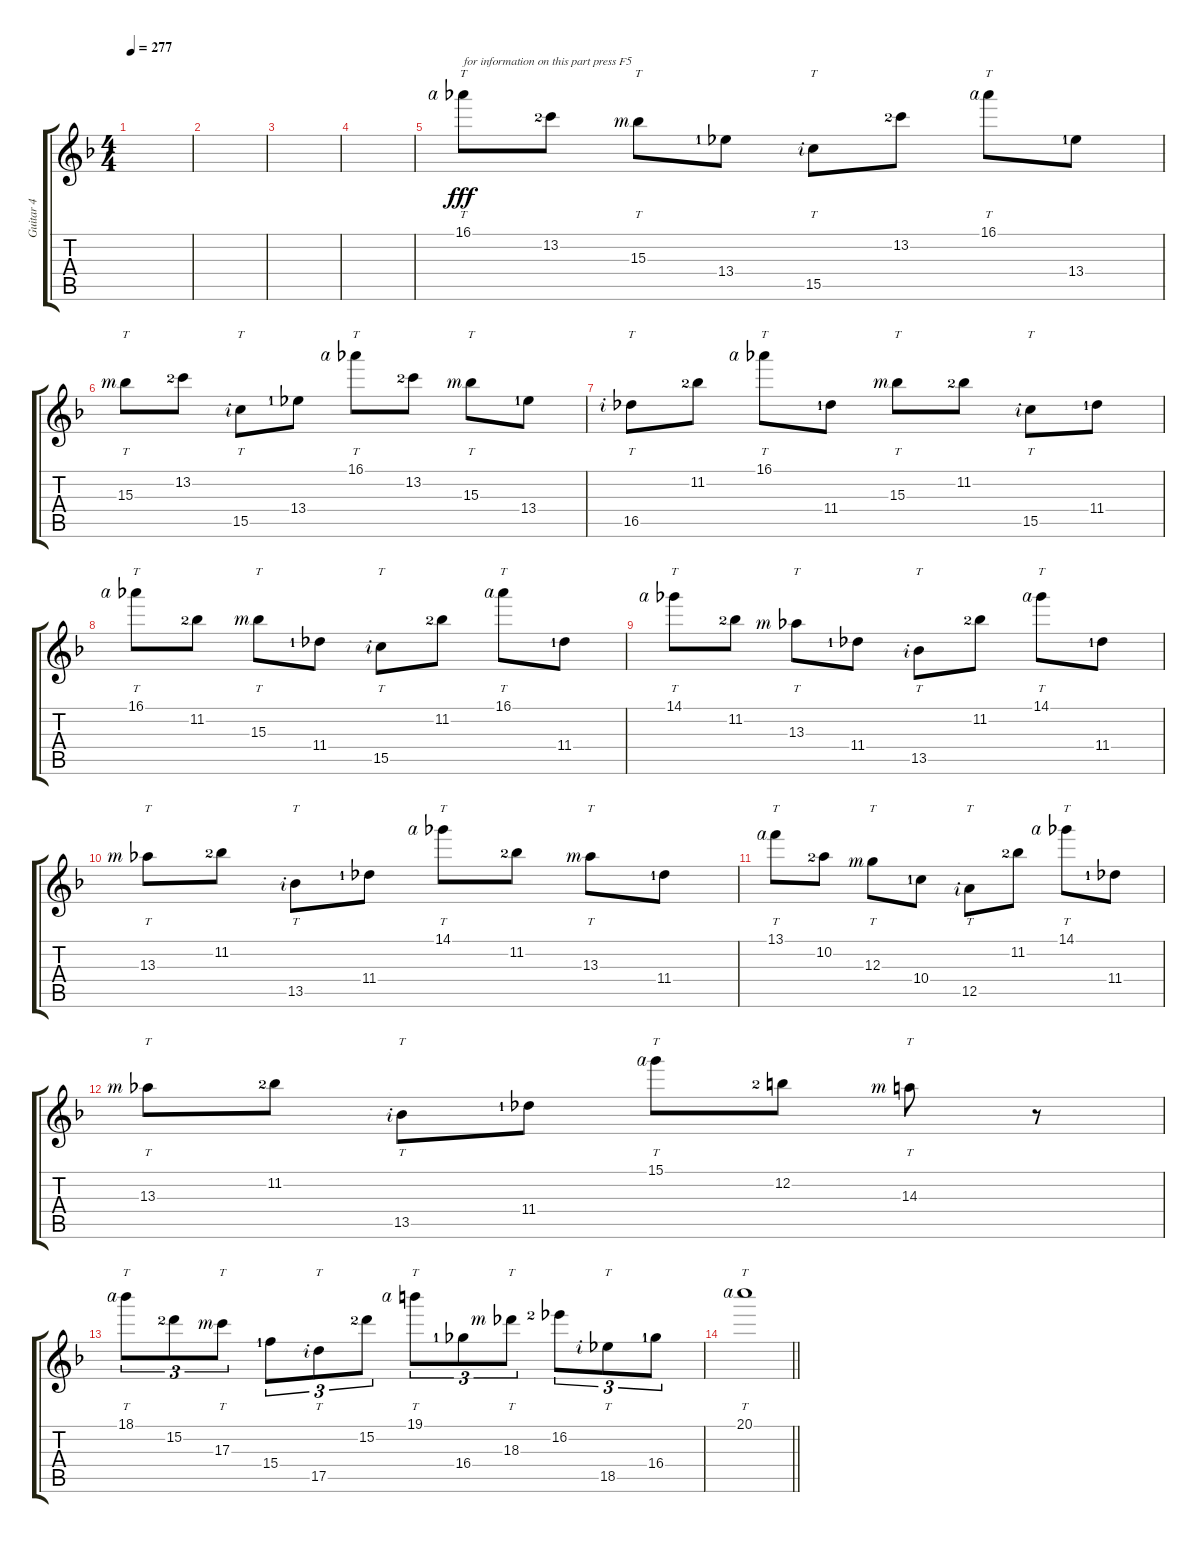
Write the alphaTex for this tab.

\track ("Guitar 4" "Guitar 4") {instrument distortionguitar}
\staff {score tabs}
\tuning (E4 B3 G3 D3 A2 D2) {hide}
\ts (4 4)
\tempo 277
\clef g2
\ks f
|
|
|
|
16.1{rf 4}.8{tt txt "for information on this part press F5" dy fff} 13.2{lf 3}.8 15.3{rf 3}.8{tt} 13.4{lf 2}.8 15.5{rf 2}.8{tt} 13.2{lf 3}.8 16.1{rf 4}.8{tt} 13.4{lf 2}.8 |
15.3{rf 3}.8{tt} 13.2{lf 3}.8 15.5{rf 2}.8{tt} 13.4{lf 2}.8 16.1{rf 4}.8{tt} 13.2{lf 3}.8 15.3{rf 3}.8{tt} 13.4{lf 2}.8 |
16.5{rf 2}.8{tt} 11.2{lf 3}.8 16.1{rf 4}.8{tt} 11.4{lf 2}.8 15.3{rf 3}.8{tt} 11.2{lf 3}.8 15.5{rf 2}.8{tt} 11.4{lf 2}.8 |
16.1{rf 4}.8{tt} 11.2{lf 3}.8 15.3{rf 3}.8{tt} 11.4{lf 2}.8 15.5{rf 2}.8{tt} 11.2{lf 3}.8 16.1{rf 4}.8{tt} 11.4{lf 2}.8 |
14.1{rf 4}.8{tt} 11.2{lf 3}.8 13.3{rf 3}.8{tt} 11.4{lf 2}.8 13.5{rf 2}.8{tt} 11.2{lf 3}.8 14.1{rf 4}.8{tt} 11.4{lf 2}.8 |
13.3{rf 3}.8{tt} 11.2{lf 3}.8 13.5{rf 2}.8{tt} 11.4{lf 2}.8 14.1{rf 4}.8{tt} 11.2{lf 3}.8 13.3{rf 3}.8{tt} 11.4{lf 2}.8 |
13.1{rf 4}.8{tt} 10.2{lf 3}.8 12.3{rf 3}.8{tt} 10.4{lf 2}.8 12.5{rf 2}.8{tt} 11.2{lf 3}.8 14.1{rf 4}.8{tt} 11.4{lf 2}.8 |
13.3{rf 3}.8{tt} 11.2{lf 3}.8 13.5{rf 2}.8{tt} 11.4{lf 2}.8 15.1{rf 4}.8{tt} 12.2{lf 3}.8 14.3{rf 3}.8{tt} r.8 |
18.1{rf 4}.8{tt tu (3 2)} 15.2{lf 3}.8{tu (3 2)} 17.3{rf 3}.8{tt tu (3 2)} 15.4{lf 2}.8{tu (3 2)} 17.5{rf 2}.8{tt tu (3 2)} 15.2{lf 3}.8{tu (3 2)} 19.1{rf 4}.8{tt tu (3 2)} 16.4{lf 2}.8{tu (3 2)} 18.3{rf 3}.8{tt tu (3 2)} 16.2{lf 3}.8{tu (3 2)} 18.5{rf 2}.8{tt tu (3 2)} 16.4{lf 2}.8{tu (3 2)} |
\barLineRight lightlight
20.1{rf 4}.1{tt}
